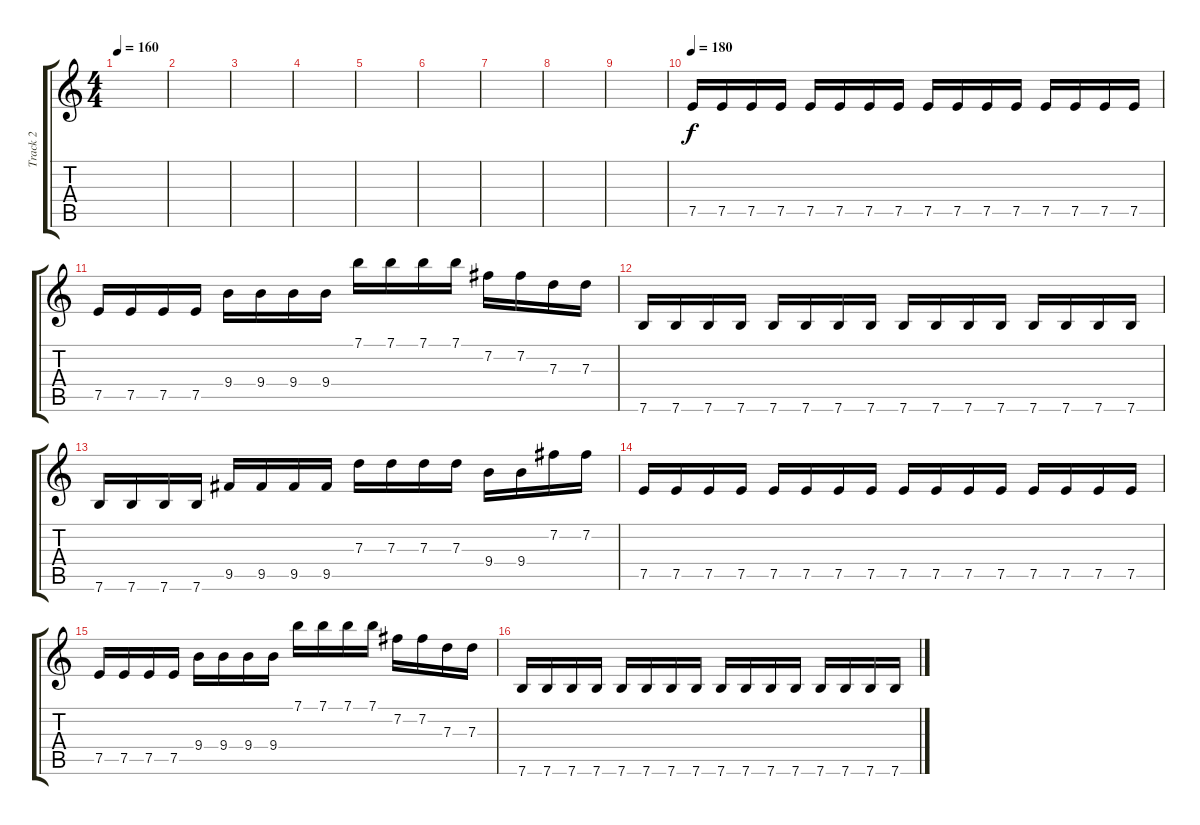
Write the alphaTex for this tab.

\track ("Track 2" "Track 2") {instrument distortionguitar}
\staff {score tabs}
\tuning (E4 B3 G3 D3 A2 E2) {hide}
\ts (4 4)
\tempo 160
\clef g2
\ks c
|
|
|
|
|
|
|
|
|
\tempo 180
7.5.16 7.5.16 7.5.16 7.5.16 7.5.16 7.5.16 7.5.16 7.5.16 7.5.16 7.5.16 7.5.16 7.5.16 7.5.16 7.5.16 7.5.16 7.5.16 |
7.5.16 7.5.16 7.5.16 7.5.16 9.4.16 9.4.16 9.4.16 9.4.16 7.1.16 7.1.16 7.1.16 7.1.16 7.2.16 7.2.16 7.3.16 7.3.16 |
7.6.16 7.6.16 7.6.16 7.6.16 7.6.16 7.6.16 7.6.16 7.6.16 7.6.16 7.6.16 7.6.16 7.6.16 7.6.16 7.6.16 7.6.16 7.6.16 |
7.6.16 7.6.16 7.6.16 7.6.16 9.5.16 9.5.16 9.5.16 9.5.16 7.3.16 7.3.16 7.3.16 7.3.16 9.4.16 9.4.16 7.2.16 7.2.16 |
7.5.16 7.5.16 7.5.16 7.5.16 7.5.16 7.5.16 7.5.16 7.5.16 7.5.16 7.5.16 7.5.16 7.5.16 7.5.16 7.5.16 7.5.16 7.5.16 |
7.5.16 7.5.16 7.5.16 7.5.16 9.4.16 9.4.16 9.4.16 9.4.16 7.1.16 7.1.16 7.1.16 7.1.16 7.2.16 7.2.16 7.3.16 7.3.16 |
7.6.16 7.6.16 7.6.16 7.6.16 7.6.16 7.6.16 7.6.16 7.6.16 7.6.16 7.6.16 7.6.16 7.6.16 7.6.16 7.6.16 7.6.16 7.6.16
